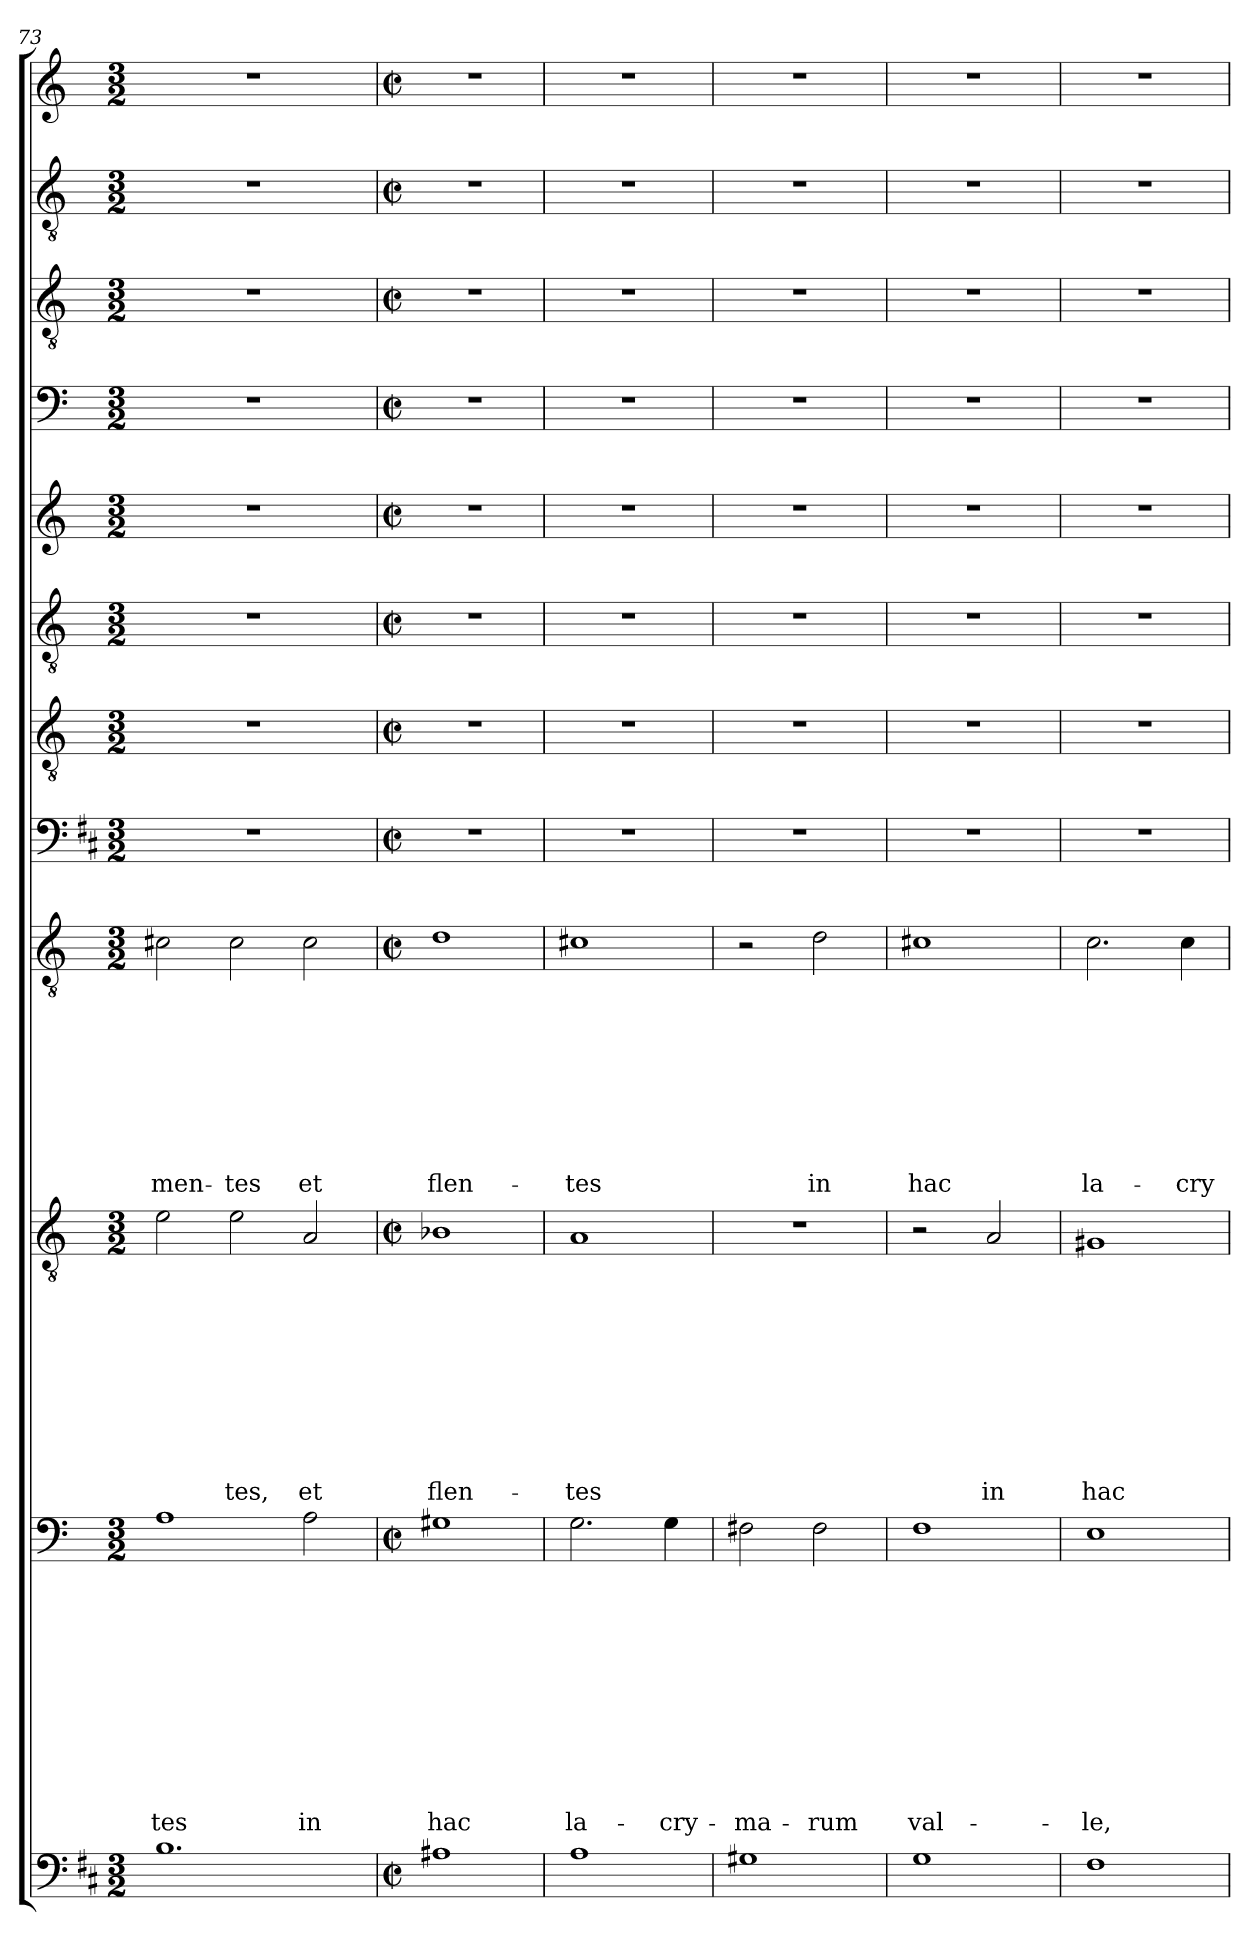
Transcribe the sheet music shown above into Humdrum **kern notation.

**kern	**kern	**text	**text	**text	**text	**text	**text	**text	**text	**text	**text	**text	**kern	**text	**text	**text	**text	**text	**text	**text	**text	**text	**text	**kern	**text	**text	**text	**text	**text	**text	**text	**text	**text	**kern	**kern	**kern	**kern	**kern	**kern	**kern	**kern
*part12	*part11	*part11	*part11	*part11	*part11	*part11	*part11	*part11	*part11	*part11	*part11	*part11	*part10	*part10	*part10	*part10	*part10	*part10	*part10	*part10	*part10	*part10	*part10	*part9	*part9	*part9	*part9	*part9	*part9	*part9	*part9	*part9	*part9	*part8	*part7	*part6	*part5	*part4	*part3	*part2	*part1
*staff12	*staff11	*staff11	*staff11	*staff11	*staff11	*staff11	*staff11	*staff11	*staff11	*staff11	*staff11	*staff11	*staff10	*staff10	*staff10	*staff10	*staff10	*staff10	*staff10	*staff10	*staff10	*staff10	*staff10	*staff9	*staff9	*staff9	*staff9	*staff9	*staff9	*staff9	*staff9	*staff9	*staff9	*staff8	*staff7	*staff6	*staff5	*staff4	*staff3	*staff2	*staff1
*I'Cl	*	*	*	*	*	*	*	*	*	*	*	*	*	*	*	*	*	*	*	*	*	*	*	*	*	*	*	*	*	*	*	*	*	*	*	*	*	*	*	*	*
*clefF4	*clefF4	*	*	*	*	*	*	*	*	*	*	*	*clefGv2	*	*	*	*	*	*	*	*	*	*	*clefGv2	*	*	*	*	*	*	*	*	*	*clefF4	*clefGv2	*clefGv2	*clefG2	*clefF4	*clefGv2	*clefGv2	*clefG2
*ITrd1c2	*	*	*	*	*	*	*	*	*	*	*	*	*	*	*	*	*	*	*	*	*	*	*	*	*	*	*	*	*	*	*	*	*	*ITrd1c2	*	*ITrd8c14	*	*	*	*	*
*k[]	*k[]	*	*	*	*	*	*	*	*	*	*	*	*k[]	*	*	*	*	*	*	*	*	*	*	*k[]	*	*	*	*	*	*	*	*	*	*k[]	*k[]	*k[]	*k[]	*k[]	*k[]	*k[]	*k[]
*C:	*C:	*	*	*	*	*	*	*	*	*	*	*	*C:	*	*	*	*	*	*	*	*	*	*	*C:	*	*	*	*	*	*	*	*	*	*C:	*C:	*C:	*C:	*C:	*C:	*C:	*C:
*M3/2	*M3/2	*	*	*	*	*	*	*	*	*	*	*	*M3/2	*	*	*	*	*	*	*	*	*	*	*M3/2	*	*	*	*	*	*	*	*	*	*M3/2	*M3/2	*M3/2	*M3/2	*M3/2	*M3/2	*M3/2	*M3/2
=73	=73	=73	=73	=73	=73	=73	=73	=73	=73	=73	=73	=73	=73	=73	=73	=73	=73	=73	=73	=73	=73	=73	=73	=73	=73	=73	=73	=73	=73	=73	=73	=73	=73	=73	=73	=73	=73	=73	=73	=73	=73
!	!	!	!	!	!	!	!	!	!	!	!	!LO:LY:b	!	!	!	!	!	!	!	!	!	!	!	!	!	!	!	!	!	!	!	!	!LO:LY:b	!	!	!	!	!	!	!	!
1.A	1A	.	.	.	.	.	.	.	.	.	.	-tes	2e\	.	.	.	.	.	.	.	.	.	.	2c#X\	.	.	.	.	.	.	.	.	-men-	1.r	1.r	1.r	1.r	1.r	1.r	1.r	1.r
!	!	!	!	!	!	!	!	!	!	!	!	!	!	!	!	!	!	!	!	!	!	!	!LO:LY:b	!	!	!	!	!	!	!	!	!	!LO:LY:b	!	!	!	!	!	!	!	!
.	.	.	.	.	.	.	.	.	.	.	.	.	2e\	.	.	.	.	.	.	.	.	.	-tes,	2c#\	.	.	.	.	.	.	.	.	-tes	.	.	.	.	.	.	.	.
!	!	!	!	!	!	!	!	!	!	!	!	!LO:LY:b	!	!	!	!	!	!	!	!	!	!	!LO:LY:b	!	!	!	!	!	!	!	!	!	!LO:LY:b	!	!	!	!	!	!	!	!
.	2A\	.	.	.	.	.	.	.	.	.	.	in	2A/	.	.	.	.	.	.	.	.	.	et	2c#\	.	.	.	.	.	.	.	.	et	.	.	.	.	.	.	.	.
!!LO:PB:g=z
=74	=74	=74	=74	=74	=74	=74	=74	=74	=74	=74	=74	=74	=74	=74	=74	=74	=74	=74	=74	=74	=74	=74	=74	=74	=74	=74	=74	=74	=74	=74	=74	=74	=74	=74	=74	=74	=74	=74	=74	=74	=74
*M2/2	*M2/2	*	*	*	*	*	*	*	*	*	*	*	*M2/2	*	*	*	*	*	*	*	*	*	*	*M2/2	*	*	*	*	*	*	*	*	*	*M2/2	*M2/2	*M2/2	*M2/2	*M2/2	*M2/2	*M2/2	*M2/2
*met(c|)	*met(c|)	*	*	*	*	*	*	*	*	*	*	*	*met(c|)	*	*	*	*	*	*	*	*	*	*	*met(c|)	*	*	*	*	*	*	*	*	*	*met(c|)	*met(c|)	*met(c|)	*met(c|)	*met(c|)	*met(c|)	*met(c|)	*met(c|)
!	!	!	!	!	!	!	!	!	!	!	!	!LO:LY:b	!	!	!	!	!	!	!	!	!	!	!LO:LY:b	!	!	!	!	!	!	!	!	!	!LO:LY:b	!	!	!	!	!	!	!	!
1G#X	1G#X	.	.	.	.	.	.	.	.	.	.	hac	1B-X	.	.	.	.	.	.	.	.	.	flen-	1d	.	.	.	.	.	.	.	.	flen-	1r	1r	1r	1r	1r	1r	1r	1r
=75	=75	=75	=75	=75	=75	=75	=75	=75	=75	=75	=75	=75	=75	=75	=75	=75	=75	=75	=75	=75	=75	=75	=75	=75	=75	=75	=75	=75	=75	=75	=75	=75	=75	=75	=75	=75	=75	=75	=75	=75	=75
!	!	!	!	!	!	!	!	!	!	!	!	!LO:LY:b	!	!	!	!	!	!	!	!	!	!	!LO:LY:b	!	!	!	!	!	!	!	!	!	!LO:LY:b	!	!	!	!	!	!	!	!
1G	2.G\	.	.	.	.	.	.	.	.	.	.	la-	1A	.	.	.	.	.	.	.	.	.	-tes	1c#X	.	.	.	.	.	.	.	.	-tes	1r	1r	1r	1r	1r	1r	1r	1r
!	!	!	!	!	!	!	!	!	!	!	!	!LO:LY:b	!	!	!	!	!	!	!	!	!	!	!	!	!	!	!	!	!	!	!	!	!	!	!	!	!	!	!	!	!
.	4G\	.	.	.	.	.	.	.	.	.	.	-cry-	.	.	.	.	.	.	.	.	.	.	.	.	.	.	.	.	.	.	.	.	.	.	.	.	.	.	.	.	.
=76	=76	=76	=76	=76	=76	=76	=76	=76	=76	=76	=76	=76	=76	=76	=76	=76	=76	=76	=76	=76	=76	=76	=76	=76	=76	=76	=76	=76	=76	=76	=76	=76	=76	=76	=76	=76	=76	=76	=76	=76	=76
!	!	!	!	!	!	!	!	!	!	!	!	!LO:LY:b	!	!	!	!	!	!	!	!	!	!	!	!	!	!	!	!	!	!	!	!	!	!	!	!	!	!	!	!	!
1F#X	2F#X\	.	.	.	.	.	.	.	.	.	.	-ma-	1r	.	.	.	.	.	.	.	.	.	.	2r	.	.	.	.	.	.	.	.	.	1r	1r	1r	1r	1r	1r	1r	1r
!	!	!	!	!	!	!	!	!	!	!	!	!LO:LY:b	!	!	!	!	!	!	!	!	!	!	!	!	!	!	!	!	!	!	!	!	!LO:LY:b	!	!	!	!	!	!	!	!
.	2F#\	.	.	.	.	.	.	.	.	.	.	-rum	.	.	.	.	.	.	.	.	.	.	.	2d\	.	.	.	.	.	.	.	.	in	.	.	.	.	.	.	.	.
=77	=77	=77	=77	=77	=77	=77	=77	=77	=77	=77	=77	=77	=77	=77	=77	=77	=77	=77	=77	=77	=77	=77	=77	=77	=77	=77	=77	=77	=77	=77	=77	=77	=77	=77	=77	=77	=77	=77	=77	=77	=77
!	!	!	!	!	!	!	!	!	!	!	!	!LO:LY:b	!	!	!	!	!	!	!	!	!	!	!	!	!	!	!	!	!	!	!	!	!LO:LY:b	!	!	!	!	!	!	!	!
1F	1F	.	.	.	.	.	.	.	.	.	.	val-	2r	.	.	.	.	.	.	.	.	.	.	1c#X	.	.	.	.	.	.	.	.	hac	1r	1r	1r	1r	1r	1r	1r	1r
!	!	!	!	!	!	!	!	!	!	!	!	!	!	!	!	!	!	!	!	!	!	!	!LO:LY:b	!	!	!	!	!	!	!	!	!	!	!	!	!	!	!	!	!	!
.	.	.	.	.	.	.	.	.	.	.	.	.	2A/	.	.	.	.	.	.	.	.	.	in	.	.	.	.	.	.	.	.	.	.	.	.	.	.	.	.	.	.
=78	=78	=78	=78	=78	=78	=78	=78	=78	=78	=78	=78	=78	=78	=78	=78	=78	=78	=78	=78	=78	=78	=78	=78	=78	=78	=78	=78	=78	=78	=78	=78	=78	=78	=78	=78	=78	=78	=78	=78	=78	=78
!	!	!	!	!	!	!	!	!	!	!	!	!LO:LY:b	!	!	!	!	!	!	!	!	!	!	!LO:LY:b	!	!	!	!	!	!	!	!	!	!LO:LY:b	!	!	!	!	!	!	!	!
1E	1E	.	.	.	.	.	.	.	.	.	.	-le,	1G#X	.	.	.	.	.	.	.	.	.	hac	2.c\	.	.	.	.	.	.	.	.	la-	1r	1r	1r	1r	1r	1r	1r	1r
!	!	!	!	!	!	!	!	!	!	!	!	!	!	!	!	!	!	!	!	!	!	!	!	!	!	!	!	!	!	!	!	!	!LO:LY:b	!	!	!	!	!	!	!	!
.	.	.	.	.	.	.	.	.	.	.	.	.	.	.	.	.	.	.	.	.	.	.	.	4c\	.	.	.	.	.	.	.	.	-cry-	.	.	.	.	.	.	.	.
=	=	=	=	=	=	=	=	=	=	=	=	=	=	=	=	=	=	=	=	=	=	=	=	=	=	=	=	=	=	=	=	=	=	=	=	=	=	=	=	=	=
*-	*-	*-	*-	*-	*-	*-	*-	*-	*-	*-	*-	*-	*-	*-	*-	*-	*-	*-	*-	*-	*-	*-	*-	*-	*-	*-	*-	*-	*-	*-	*-	*-	*-	*-	*-	*-	*-	*-	*-	*-	*-
